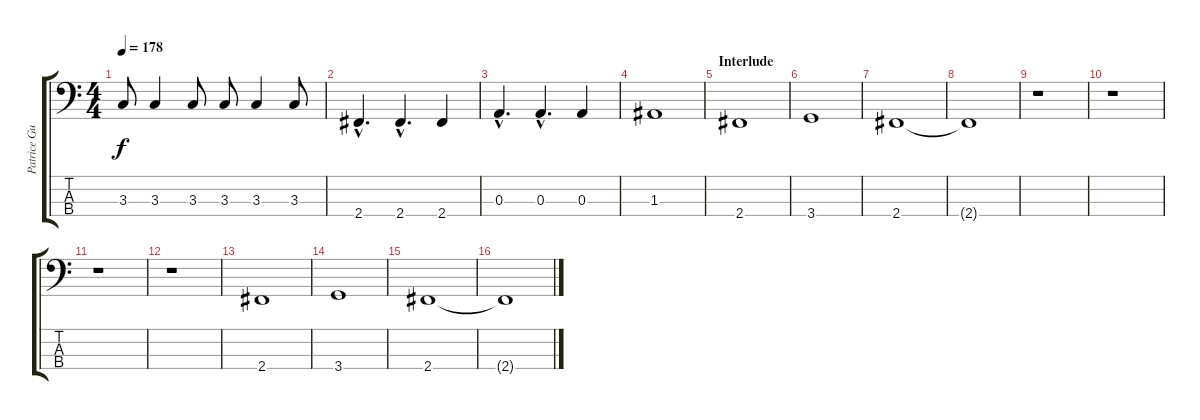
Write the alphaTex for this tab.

\track ("Patrice Guers" "Patrice Gu") {instrument electricbassfinger}
\staff {score tabs}
\tuning (G2 D2 A1 E1) {hide}
\ts (4 4)
\tempo 178
\clef f4
\ks c
3.3.8{dy f} 3.3.4 3.3.8 3.3.8 3.3.4 3.3.8 |
2.4{hac}.4{d} 2.4{hac}.4{d} 2.4.4 |
0.3{hac}.4{d} 0.3{hac}.4{d} 0.3.4 |
1.3.1 |
\section ("" "Interlude")
2.4.1 |
3.4.1 |
2.4.1 |
2.4{t}.1 |
r.1 |
r.1 |
r.1 |
r.1 |
2.4.1 |
3.4.1 |
2.4.1 |
2.4{t}.1
